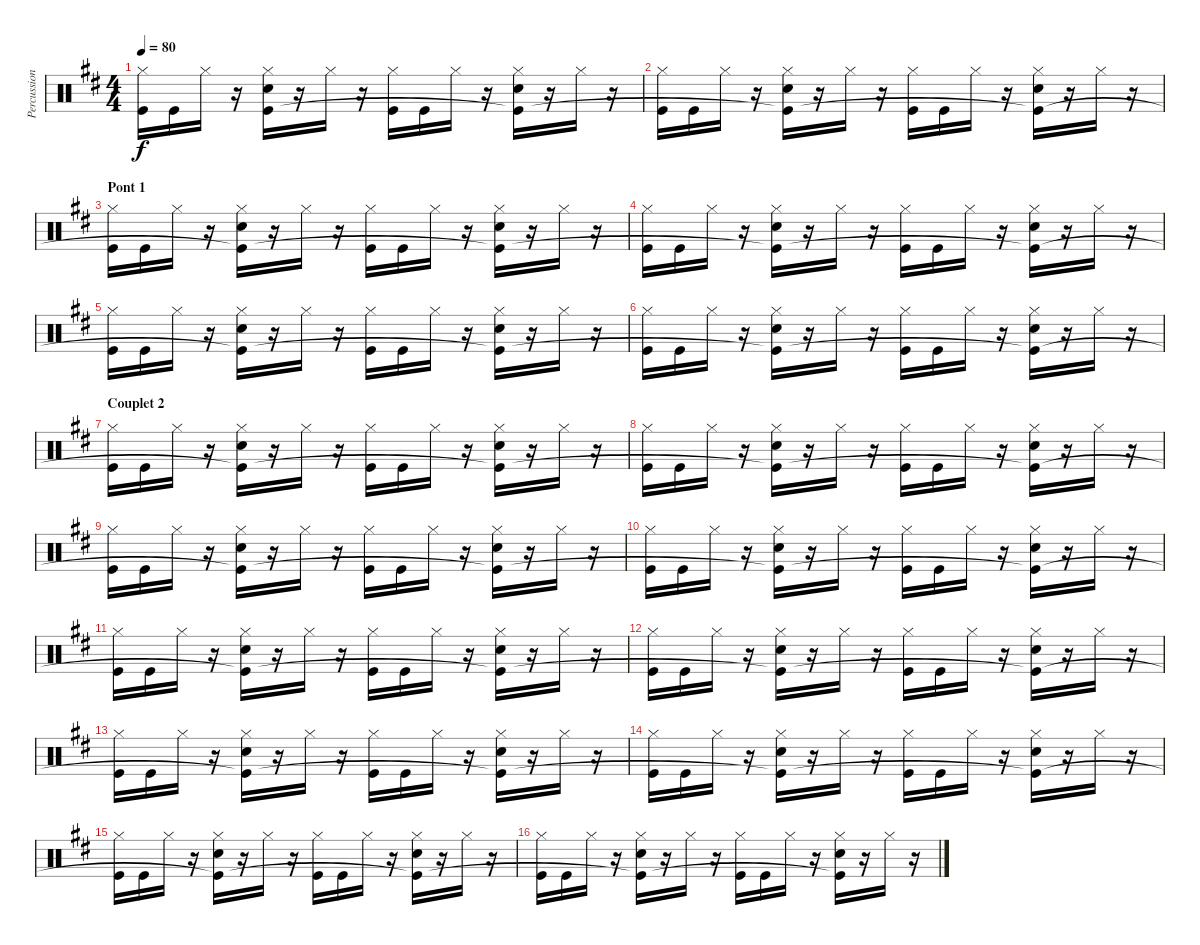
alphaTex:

\track ("Percussions" "Percussion") {instrument percussion}
\staff {score}
\articulation defaults
\ts (4 4)
\tempo 80
\clef neutral
\ks d
("Hi-Hat (closed)" "Kick (hit)").16{dy f} "Kick (hit)".16 "Hi-Hat (closed)".16 r.16 ("Hi-Hat (closed)" "Snare (hit) 2" "Kick (hit)"{t}).16 r.16 "Hi-Hat (closed)".16 r.16 ("Hi-Hat (closed)" "Kick (hit)").16 "Kick (hit)".16 "Hi-Hat (closed)".16 r.16 ("Hi-Hat (closed)" "Snare (hit) 2" "Kick (hit)"{t}).16 r.16 "Hi-Hat (closed)".16 r.16 |
("Hi-Hat (closed)" "Kick (hit)").16 "Kick (hit)".16 "Hi-Hat (closed)".16 r.16 ("Hi-Hat (closed)" "Snare (hit) 2" "Kick (hit)"{t}).16 r.16 "Hi-Hat (closed)".16 r.16 ("Hi-Hat (closed)" "Kick (hit)").16 "Kick (hit)".16 "Hi-Hat (closed)".16 r.16 ("Hi-Hat (closed)" "Snare (hit) 2" "Kick (hit)"{t}).16 r.16 "Hi-Hat (closed)".16 r.16 |
\section ("" "Pont 1")
("Hi-Hat (closed)" "Kick (hit)").16 "Kick (hit)".16 "Hi-Hat (closed)".16 r.16 ("Hi-Hat (closed)" "Snare (hit) 2" "Kick (hit)"{t}).16 r.16 "Hi-Hat (closed)".16 r.16 ("Hi-Hat (closed)" "Kick (hit)").16 "Kick (hit)".16 "Hi-Hat (closed)".16 r.16 ("Hi-Hat (closed)" "Snare (hit) 2" "Kick (hit)"{t}).16 r.16 "Hi-Hat (closed)".16 r.16 |
("Hi-Hat (closed)" "Kick (hit)").16 "Kick (hit)".16 "Hi-Hat (closed)".16 r.16 ("Hi-Hat (closed)" "Snare (hit) 2" "Kick (hit)"{t}).16 r.16 "Hi-Hat (closed)".16 r.16 ("Hi-Hat (closed)" "Kick (hit)").16 "Kick (hit)".16 "Hi-Hat (closed)".16 r.16 ("Hi-Hat (closed)" "Snare (hit) 2" "Kick (hit)"{t}).16 r.16 "Hi-Hat (closed)".16 r.16 |
("Hi-Hat (closed)" "Kick (hit)").16 "Kick (hit)".16 "Hi-Hat (closed)".16 r.16 ("Hi-Hat (closed)" "Snare (hit) 2" "Kick (hit)"{t}).16 r.16 "Hi-Hat (closed)".16 r.16 ("Hi-Hat (closed)" "Kick (hit)").16 "Kick (hit)".16 "Hi-Hat (closed)".16 r.16 ("Hi-Hat (closed)" "Snare (hit) 2" "Kick (hit)"{t}).16 r.16 "Hi-Hat (closed)".16 r.16 |
("Hi-Hat (closed)" "Kick (hit)").16 "Kick (hit)".16 "Hi-Hat (closed)".16 r.16 ("Hi-Hat (closed)" "Snare (hit) 2" "Kick (hit)"{t}).16 r.16 "Hi-Hat (closed)".16 r.16 ("Hi-Hat (closed)" "Kick (hit)").16 "Kick (hit)".16 "Hi-Hat (closed)".16 r.16 ("Hi-Hat (closed)" "Snare (hit) 2" "Kick (hit)"{t}).16 r.16 "Hi-Hat (closed)".16 r.16 |
\section ("" "Couplet 2")
("Hi-Hat (closed)" "Kick (hit)").16 "Kick (hit)".16 "Hi-Hat (closed)".16 r.16 ("Hi-Hat (closed)" "Snare (hit) 2" "Kick (hit)"{t}).16 r.16 "Hi-Hat (closed)".16 r.16 ("Hi-Hat (closed)" "Kick (hit)").16 "Kick (hit)".16 "Hi-Hat (closed)".16 r.16 ("Hi-Hat (closed)" "Snare (hit) 2" "Kick (hit)"{t}).16 r.16 "Hi-Hat (closed)".16 r.16 |
("Hi-Hat (closed)" "Kick (hit)").16 "Kick (hit)".16 "Hi-Hat (closed)".16 r.16 ("Hi-Hat (closed)" "Snare (hit) 2" "Kick (hit)"{t}).16 r.16 "Hi-Hat (closed)".16 r.16 ("Hi-Hat (closed)" "Kick (hit)").16 "Kick (hit)".16 "Hi-Hat (closed)".16 r.16 ("Hi-Hat (closed)" "Snare (hit) 2" "Kick (hit)"{t}).16 r.16 "Hi-Hat (closed)".16 r.16 |
("Hi-Hat (closed)" "Kick (hit)").16 "Kick (hit)".16 "Hi-Hat (closed)".16 r.16 ("Hi-Hat (closed)" "Snare (hit) 2" "Kick (hit)"{t}).16 r.16 "Hi-Hat (closed)".16 r.16 ("Hi-Hat (closed)" "Kick (hit)").16 "Kick (hit)".16 "Hi-Hat (closed)".16 r.16 ("Hi-Hat (closed)" "Snare (hit) 2" "Kick (hit)"{t}).16 r.16 "Hi-Hat (closed)".16 r.16 |
("Hi-Hat (closed)" "Kick (hit)").16 "Kick (hit)".16 "Hi-Hat (closed)".16 r.16 ("Hi-Hat (closed)" "Snare (hit) 2" "Kick (hit)"{t}).16 r.16 "Hi-Hat (closed)".16 r.16 ("Hi-Hat (closed)" "Kick (hit)").16 "Kick (hit)".16 "Hi-Hat (closed)".16 r.16 ("Hi-Hat (closed)" "Snare (hit) 2" "Kick (hit)"{t}).16 r.16 "Hi-Hat (closed)".16 r.16 |
("Hi-Hat (closed)" "Kick (hit)").16 "Kick (hit)".16 "Hi-Hat (closed)".16 r.16 ("Hi-Hat (closed)" "Snare (hit) 2" "Kick (hit)"{t}).16 r.16 "Hi-Hat (closed)".16 r.16 ("Hi-Hat (closed)" "Kick (hit)").16 "Kick (hit)".16 "Hi-Hat (closed)".16 r.16 ("Hi-Hat (closed)" "Snare (hit) 2" "Kick (hit)"{t}).16 r.16 "Hi-Hat (closed)".16 r.16 |
("Hi-Hat (closed)" "Kick (hit)").16 "Kick (hit)".16 "Hi-Hat (closed)".16 r.16 ("Hi-Hat (closed)" "Snare (hit) 2" "Kick (hit)"{t}).16 r.16 "Hi-Hat (closed)".16 r.16 ("Hi-Hat (closed)" "Kick (hit)").16 "Kick (hit)".16 "Hi-Hat (closed)".16 r.16 ("Hi-Hat (closed)" "Snare (hit) 2" "Kick (hit)"{t}).16 r.16 "Hi-Hat (closed)".16 r.16 |
("Hi-Hat (closed)" "Kick (hit)").16 "Kick (hit)".16 "Hi-Hat (closed)".16 r.16 ("Hi-Hat (closed)" "Snare (hit) 2" "Kick (hit)"{t}).16 r.16 "Hi-Hat (closed)".16 r.16 ("Hi-Hat (closed)" "Kick (hit)").16 "Kick (hit)".16 "Hi-Hat (closed)".16 r.16 ("Hi-Hat (closed)" "Snare (hit) 2" "Kick (hit)"{t}).16 r.16 "Hi-Hat (closed)".16 r.16 |
("Hi-Hat (closed)" "Kick (hit)").16 "Kick (hit)".16 "Hi-Hat (closed)".16 r.16 ("Hi-Hat (closed)" "Snare (hit) 2" "Kick (hit)"{t}).16 r.16 "Hi-Hat (closed)".16 r.16 ("Hi-Hat (closed)" "Kick (hit)").16 "Kick (hit)".16 "Hi-Hat (closed)".16 r.16 ("Hi-Hat (closed)" "Snare (hit) 2" "Kick (hit)"{t}).16 r.16 "Hi-Hat (closed)".16 r.16 |
("Hi-Hat (closed)" "Kick (hit)").16 "Kick (hit)".16 "Hi-Hat (closed)".16 r.16 ("Hi-Hat (closed)" "Snare (hit) 2" "Kick (hit)"{t}).16 r.16 "Hi-Hat (closed)".16 r.16 ("Hi-Hat (closed)" "Kick (hit)").16 "Kick (hit)".16 "Hi-Hat (closed)".16 r.16 ("Hi-Hat (closed)" "Snare (hit) 2" "Kick (hit)"{t}).16 r.16 "Hi-Hat (closed)".16 r.16 |
("Hi-Hat (closed)" "Kick (hit)").16 "Kick (hit)".16 "Hi-Hat (closed)".16 r.16 ("Hi-Hat (closed)" "Snare (hit) 2" "Kick (hit)"{t}).16 r.16 "Hi-Hat (closed)".16 r.16 ("Hi-Hat (closed)" "Kick (hit)").16 "Kick (hit)".16 "Hi-Hat (closed)".16 r.16 ("Hi-Hat (closed)" "Snare (hit) 2" "Kick (hit)"{t}).16 r.16 "Hi-Hat (closed)".16 r.16
